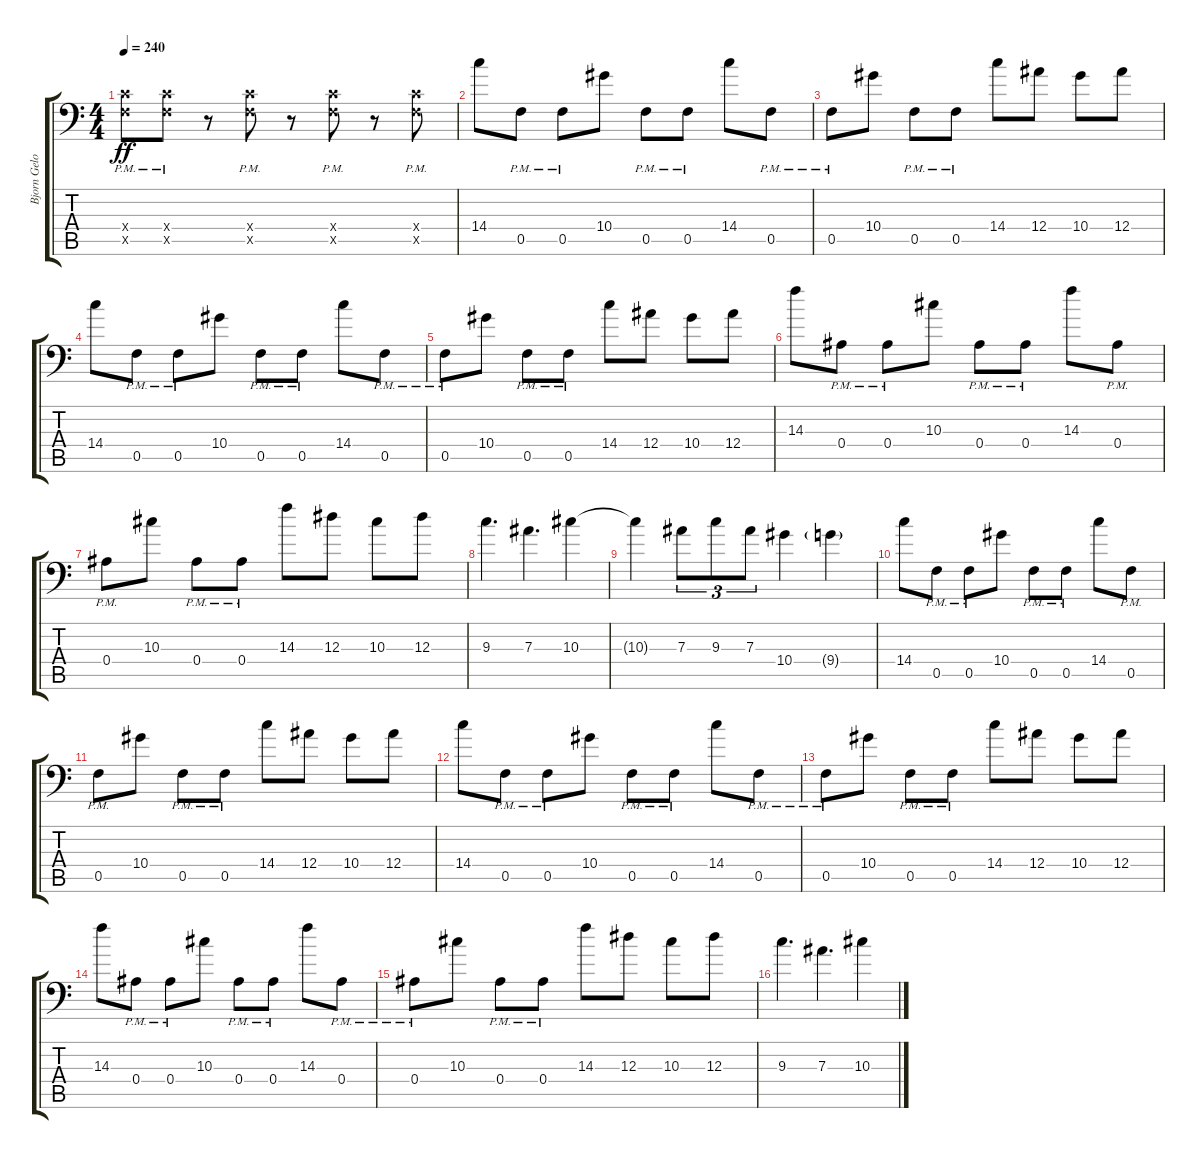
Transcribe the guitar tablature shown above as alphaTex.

\track ("Bjorn Gelotte" "Bjorn Gelo") {instrument distortionguitar}
\staff {score tabs}
\tuning (C4 G3 Eb3 Bb2 F2 Bb1) {hide}
\ts (4 4)
\tempo 240
\clef f4
\ks c
(2.4{pm x} 0.5{pm x}).8{dy ff} (2.4{pm x} 0.5{pm x}).8 r.8 (2.4{pm x} 0.5{pm x}).8 r.8 (2.4{pm x} 0.5{pm x}).8 r.8 (2.4{pm x} 0.5{pm x}).8 |
14.4.8 0.5{pm}.8 0.5{pm}.8 10.4.8 0.5{pm}.8 0.5{pm}.8 14.4.8 0.5{pm}.8 |
0.5{pm}.8 10.4.8 0.5{pm}.8 0.5{pm}.8 14.4.8 12.4.8 10.4.8 12.4.8 |
14.4.8 0.5{pm}.8 0.5{pm}.8 10.4.8 0.5{pm}.8 0.5{pm}.8 14.4.8 0.5{pm}.8 |
0.5{pm}.8 10.4.8 0.5{pm}.8 0.5{pm}.8 14.4.8 12.4.8 10.4.8 12.4.8 |
14.3.8 0.4{pm}.8 0.4{pm}.8 10.3.8 0.4{pm}.8 0.4{pm}.8 14.3.8 0.4{pm}.8 |
0.4{pm}.8 10.3.8 0.4{pm}.8 0.4{pm}.8 14.3.8 12.3.8 10.3.8 12.3.8 |
9.3.4{d} 7.3.4{d} 10.3.4 |
10.3{t}.4 7.3.8{tu (3 2)} 9.3.8{tu (3 2)} 7.3.8{tu (3 2)} 10.4.4 9.4{g}.4 |
14.4.8 0.5{pm}.8 0.5{pm}.8 10.4.8 0.5{pm}.8 0.5{pm}.8 14.4.8 0.5{pm}.8 |
0.5{pm}.8 10.4.8 0.5{pm}.8 0.5{pm}.8 14.4.8 12.4.8 10.4.8 12.4.8 |
14.4.8 0.5{pm}.8 0.5{pm}.8 10.4.8 0.5{pm}.8 0.5{pm}.8 14.4.8 0.5{pm}.8 |
0.5{pm}.8 10.4.8 0.5{pm}.8 0.5{pm}.8 14.4.8 12.4.8 10.4.8 12.4.8 |
14.3.8 0.4{pm}.8 0.4{pm}.8 10.3.8 0.4{pm}.8 0.4{pm}.8 14.3.8 0.4{pm}.8 |
0.4{pm}.8 10.3.8 0.4{pm}.8 0.4{pm}.8 14.3.8 12.3.8 10.3.8 12.3.8 |
9.3.4{d} 7.3.4{d} 10.3.4
